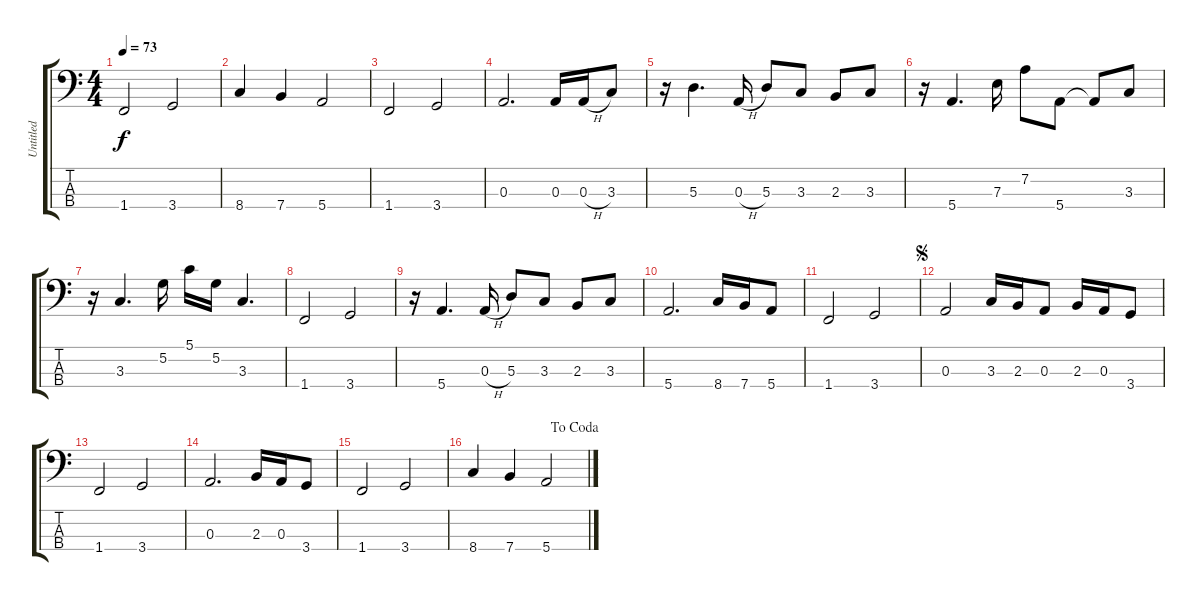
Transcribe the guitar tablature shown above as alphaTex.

\track ("Untitled" "Untitled") {instrument electricbassfinger}
\staff {score tabs}
\tuning (G2 D2 A1 E1) {hide}
\ts (4 4)
\tempo 73
\clef f4
\ks c
1.4.2{dy f} 3.4.2 |
8.4.4 7.4.4 5.4.2 |
1.4.2 3.4.2 |
0.3.2{d} 0.3.16 0.3{h}.16 3.3.8 |
r.16 5.3.4{d} 0.3{h}.16 5.3.8 3.3.8 2.3.8 3.3.8 |
r.16 5.4.4{d} 7.3.16 7.2.8 5.4.8 5.4{t}.8 3.3.8 |
r.16 3.3.4{d} 5.2.16 5.1.16 5.2.16 3.3.4{d} |
1.4.2 3.4.2 |
r.16 5.4.4{d} 0.3{h}.16 5.3.8 3.3.8 2.3.8 3.3.8 |
5.4.2{d} 8.4.16 7.4.16 5.4.8 |
1.4.2 3.4.2 |
\jump segno
0.3.2 3.3.16 2.3.16 0.3.8 2.3.16 0.3.16 3.4.8 |
1.4.2 3.4.2 |
0.3.2{d} 2.3.16 0.3.16 3.4.8 |
1.4.2 3.4.2 |
\jump dacoda
8.4.4 7.4.4 5.4.2
